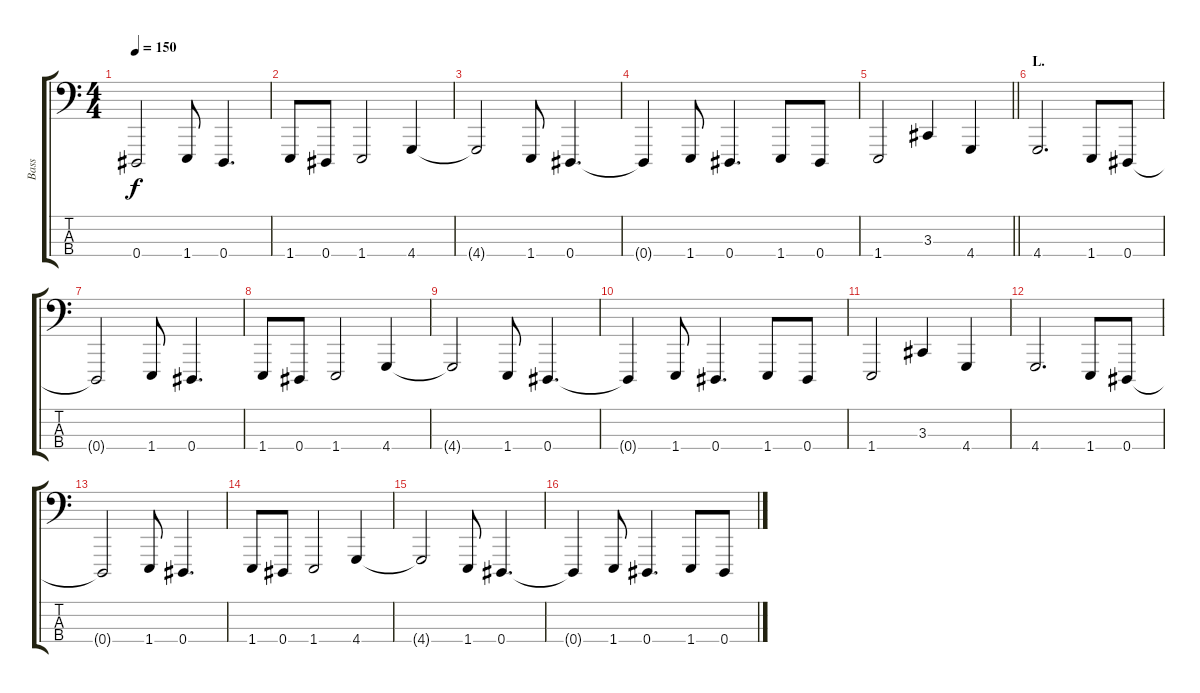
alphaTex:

\track ("Bass" "Bass") {instrument electricbasspick}
\staff {score tabs}
\tuning (Ab1 Eb1 Bb0 Eb0) {hide}
\ts (4 4)
\tempo 150
\clef f4
\ks c
0.4{t}.2{dy f} 1.4.8 0.4.4{d} |
1.4.8 0.4.8 1.4.2 4.4.4 |
4.4{t}.2 1.4.8 0.4.4{d} |
0.4{t}.4 1.4.8 0.4.4{d} 1.4.8 0.4.8 |
\barLineRight lightlight
1.4.2 3.3.4 4.4.4 |
\section ("" "L.")
4.4.2{d} 1.4.8 0.4.8 |
0.4{t}.2 1.4.8 0.4.4{d} |
1.4.8 0.4.8 1.4.2 4.4.4 |
4.4{t}.2 1.4.8 0.4.4{d} |
0.4{t}.4 1.4.8 0.4.4{d} 1.4.8 0.4.8 |
1.4.2 3.3.4 4.4.4 |
4.4.2{d} 1.4.8 0.4.8 |
0.4{t}.2 1.4.8 0.4.4{d} |
1.4.8 0.4.8 1.4.2 4.4.4 |
4.4{t}.2 1.4.8 0.4.4{d} |
0.4{t}.4 1.4.8 0.4.4{d} 1.4.8 0.4.8
